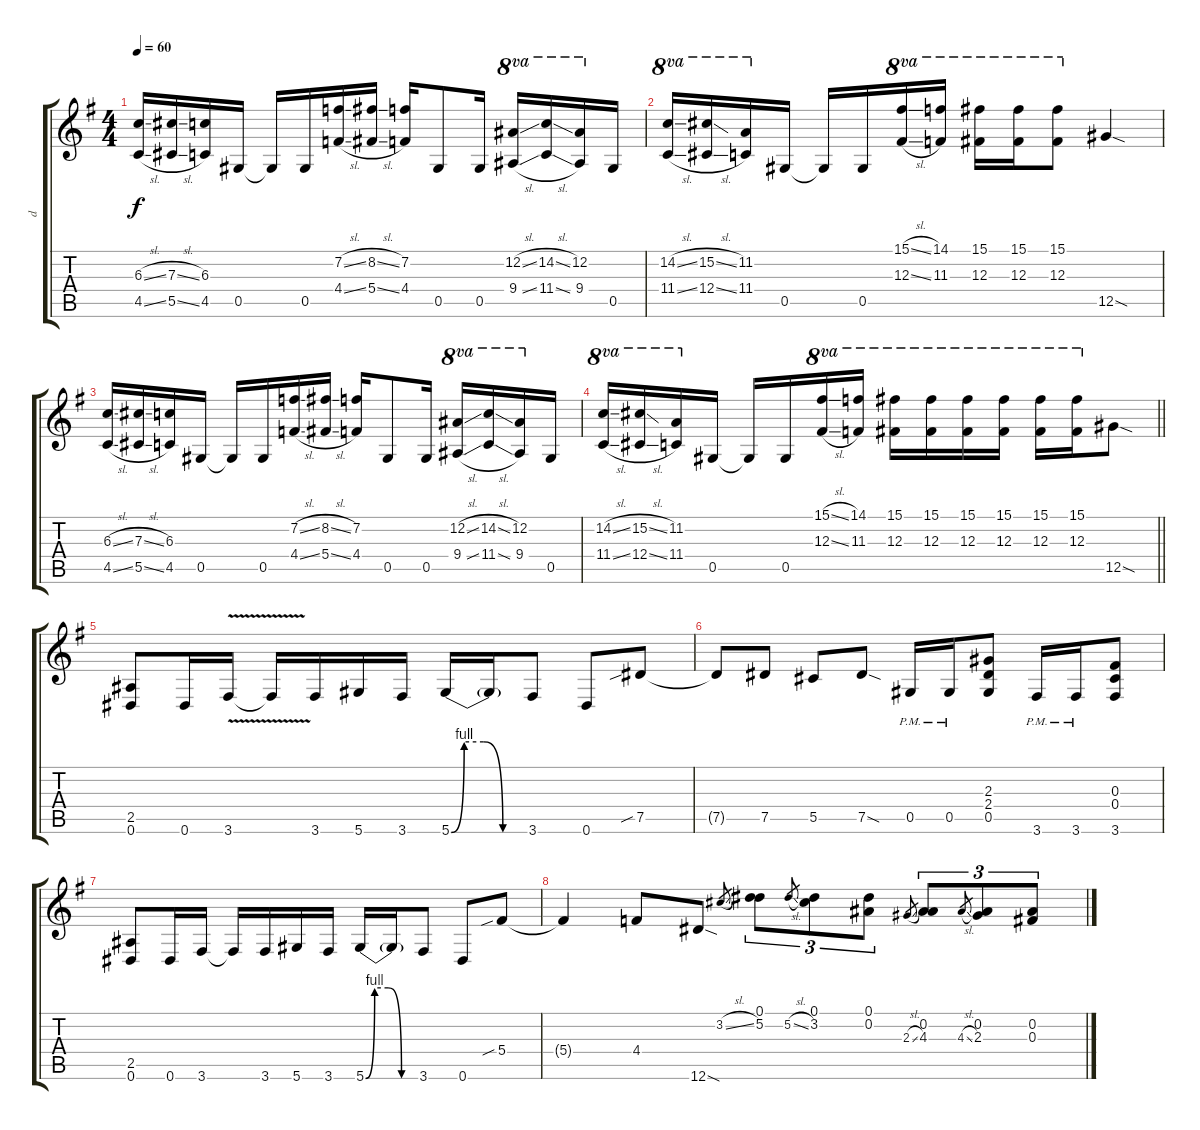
\track ("d" "d") {instrument distortionguitar}
\staff {score tabs}
\tuning (Eb4 Bb3 Gb3 Db3 Ab2 Eb2) {hide}
\ts (4 4)
\tempo 60
\clef g2
\ks g
(6.3{sl} 4.5{sl}).16{dy f} (7.3{sl} 5.5{sl}).16 (6.3 4.5).16 0.5.16 0.5{t}.16 0.5.16 (7.2{sl} 4.4{sl}).16 (8.2{sl} 5.4{sl}).16 (7.2 4.4).16 0.5.8 0.5.16 (12.2{sl} 9.4{sl}).16{ot 8va} (14.2{sl} 11.4{sl}).16{ot 8va} (12.2 9.4).16{ot 8va} 0.5.16 |
(14.2{sl} 11.4{sl}).16{ot 8va} (15.2{sl} 12.4{sl}).16{ot 8va} (11.2 11.4).16{ot 8va} 0.5.16 0.5{t}.16 0.5.16 (15.1{sl} 12.3{sl}).16{ot 8va} (14.1 11.3).16{ot 8va} (15.1 12.3).16{ot 8va} (15.1 12.3).16{ot 8va} (15.1 12.3).8{ot 8va} 12.5{sod}.4 |
(6.3{sl} 4.5{sl}).16 (7.3{sl} 5.5{sl}).16 (6.3 4.5).16 0.5.16 0.5{t}.16 0.5.16 (7.2{sl} 4.4{sl}).16 (8.2{sl} 5.4{sl}).16 (7.2 4.4).16 0.5.8 0.5.16 (12.2{sl} 9.4{sl}).16{ot 8va} (14.2{sl} 11.4{sl}).16{ot 8va} (12.2 9.4).16{ot 8va} 0.5.16 |
\barLineRight lightlight
(14.2{sl} 11.4{sl}).16{ot 8va} (15.2{sl} 12.4{sl}).16{ot 8va} (11.2 11.4).16{ot 8va} 0.5.16 0.5{t}.16 0.5.16 (15.1{sl} 12.3{sl}).16{ot 8va} (14.1 11.3).16{ot 8va} (15.1 12.3).16{ot 8va} (15.1 12.3).16{ot 8va} (15.1 12.3).16{ot 8va} (15.1 12.3).16{ot 8va} (15.1 12.3).16{ot 8va} (15.1 12.3).16{ot 8va} 12.5{sod}.8 |
\section ("" " ")
(2.5 0.6).8 0.6.16 3.6{v}.16 3.6{v t}.16 3.6.16 5.6.16 3.6.16 5.6{be (custom 0 0 10 4 25 4 40 0 60 0)}.16 5.6{t}.16 3.6.8 0.6.8 7.5{sib}.8 |
7.5{t}.8 7.5.8 5.5.8 7.5{sod}.8 0.5{pm}.16 0.5{pm}.16 (2.3 2.4 0.5).8 3.6{pm}.16 3.6{pm}.16 (0.3 0.4 3.6).8 |
(2.5 0.6).8 0.6.16 3.6.16 3.6{t}.16 3.6.16 5.6.16 3.6.16 5.6{be (custom 0 0 10 4 25 4 40 0 60 0)}.16 5.6{t}.16 3.6.8 0.6.8 5.4{sib}.8 |
5.4{t}.4 4.4.8 12.6{sod}.8 3.2{sl}.8{gr} (0.1 5.2).8{tu (3 2)} 5.2{sl}.8{gr} (0.1 3.2).8{tu (3 2)} (0.1 0.2).8{tu (3 2)} 2.3{sl}.8{gr} (0.2 4.3).8{tu (3 2)} 4.3{sl}.8{gr} (0.2 2.3).8{tu (3 2)} (0.2 0.3).8{tu (3 2)}
